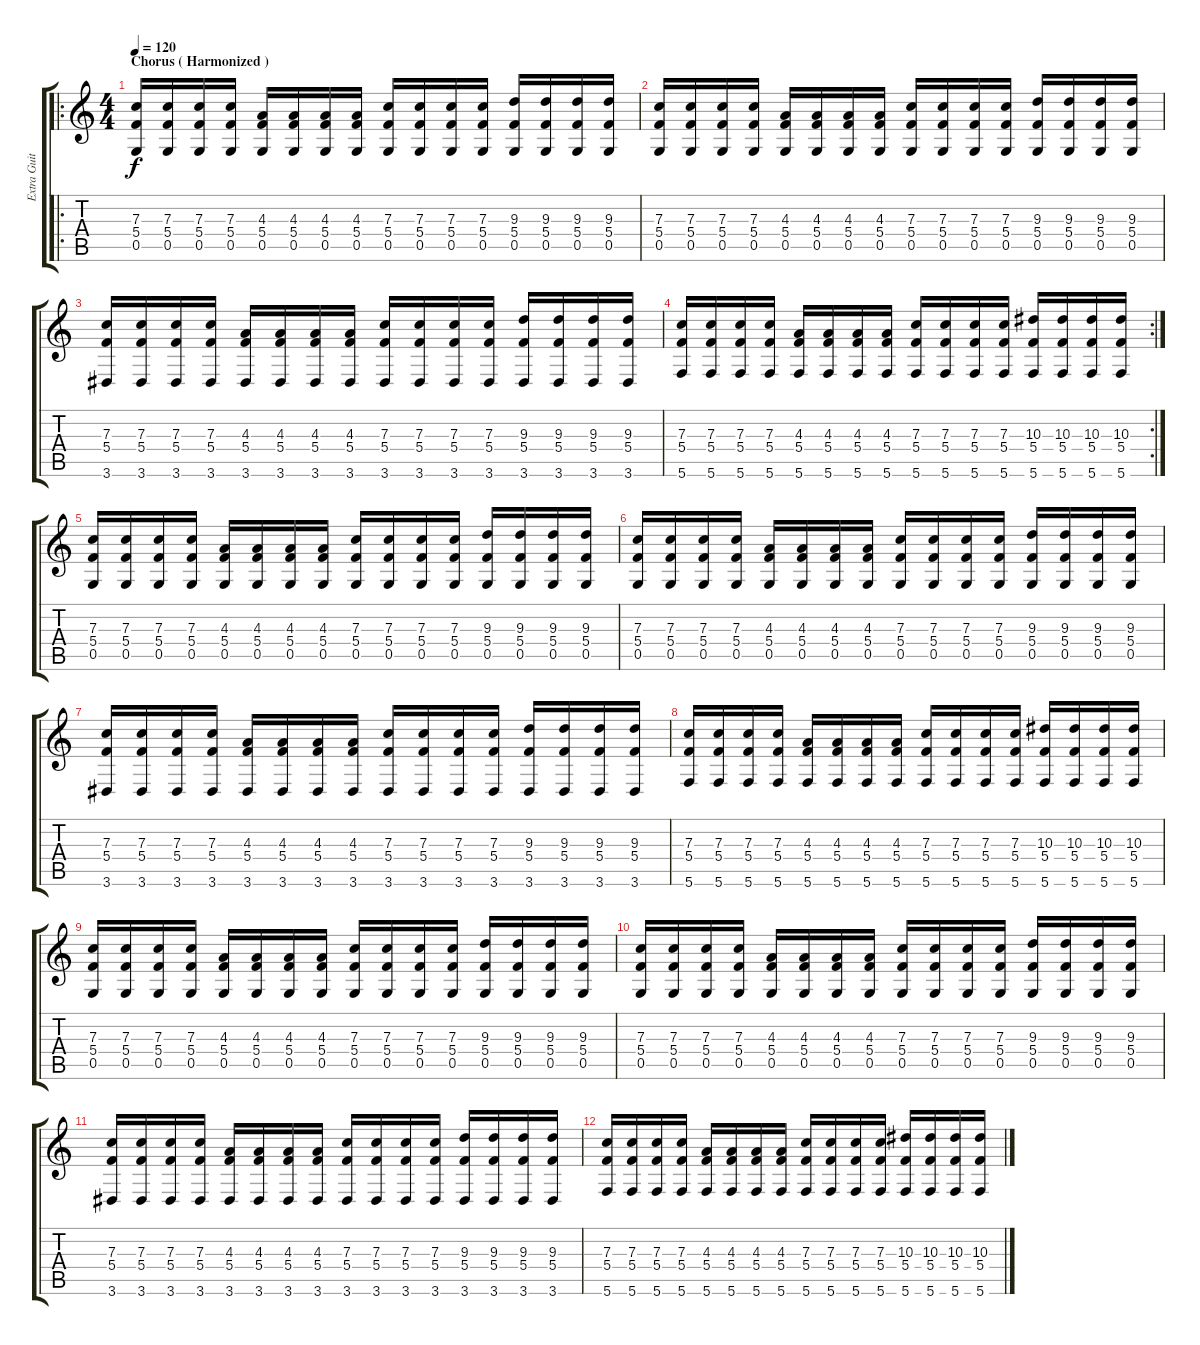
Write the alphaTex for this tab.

\track ("Extra Guitar" "Extra Guit") {instrument distortionguitar}
\staff {score tabs}
\tuning (D4 A3 F3 C3 G2 C2) {hide}
\ro
\ts (4 4)
\section ("" "Chorus ( Harmonized )")
\tempo 120
\clef g2
\ks c
(7.3 5.4 0.5).16{dy f volume 10 instrument distortionguitar} (7.3 5.4 0.5).16 (7.3 5.4 0.5).16 (7.3 5.4 0.5).16 (4.3 5.4 0.5).16 (4.3 5.4 0.5).16 (4.3 5.4 0.5).16 (4.3 5.4 0.5).16 (7.3 5.4 0.5).16 (7.3 5.4 0.5).16 (7.3 5.4 0.5).16 (7.3 5.4 0.5).16 (9.3 5.4 0.5).16 (9.3 5.4 0.5).16 (9.3 5.4 0.5).16 (9.3 5.4 0.5).16 |
(7.3 5.4 0.5).16{instrument distortionguitar} (7.3 5.4 0.5).16 (7.3 5.4 0.5).16 (7.3 5.4 0.5).16 (4.3 5.4 0.5).16 (4.3 5.4 0.5).16 (4.3 5.4 0.5).16 (4.3 5.4 0.5).16 (7.3 5.4 0.5).16 (7.3 5.4 0.5).16 (7.3 5.4 0.5).16 (7.3 5.4 0.5).16 (9.3 5.4 0.5).16 (9.3 5.4 0.5).16 (9.3 5.4 0.5).16 (9.3 5.4 0.5).16 |
(7.3 5.4 3.6).16{instrument distortionguitar} (7.3 5.4 3.6).16 (7.3 5.4 3.6).16 (7.3 5.4 3.6).16 (4.3 5.4 3.6).16 (4.3 5.4 3.6).16 (4.3 5.4 3.6).16 (4.3 5.4 3.6).16 (7.3 5.4 3.6).16 (7.3 5.4 3.6).16 (7.3 5.4 3.6).16 (7.3 5.4 3.6).16 (9.3 5.4 3.6).16 (9.3 5.4 3.6).16 (9.3 5.4 3.6).16 (9.3 5.4 3.6).16 |
\rc 2
(7.3 5.4 5.6).16{instrument distortionguitar} (7.3 5.4 5.6).16 (7.3 5.4 5.6).16 (7.3 5.4 5.6).16 (4.3 5.4 5.6).16 (4.3 5.4 5.6).16 (4.3 5.4 5.6).16 (4.3 5.4 5.6).16 (7.3 5.4 5.6).16 (7.3 5.4 5.6).16 (7.3 5.4 5.6).16 (7.3 5.4 5.6).16 (10.3 5.4 5.6).16 (10.3 5.4 5.6).16 (10.3 5.4 5.6).16 (10.3 5.4 5.6).16 |
(7.3 5.4 0.5).16{volume 8} (7.3 5.4 0.5).16 (7.3 5.4 0.5).16 (7.3 5.4 0.5).16 (4.3 5.4 0.5).16 (4.3 5.4 0.5).16 (4.3 5.4 0.5).16 (4.3 5.4 0.5).16 (7.3 5.4 0.5).16 (7.3 5.4 0.5).16 (7.3 5.4 0.5).16 (7.3 5.4 0.5).16 (9.3 5.4 0.5).16 (9.3 5.4 0.5).16 (9.3 5.4 0.5).16 (9.3 5.4 0.5).16 |
(7.3 5.4 0.5).16{instrument distortionguitar} (7.3 5.4 0.5).16 (7.3 5.4 0.5).16 (7.3 5.4 0.5).16 (4.3 5.4 0.5).16 (4.3 5.4 0.5).16 (4.3 5.4 0.5).16 (4.3 5.4 0.5).16 (7.3 5.4 0.5).16 (7.3 5.4 0.5).16 (7.3 5.4 0.5).16 (7.3 5.4 0.5).16 (9.3 5.4 0.5).16 (9.3 5.4 0.5).16 (9.3 5.4 0.5).16 (9.3 5.4 0.5).16 |
(7.3 5.4 3.6).16{instrument distortionguitar} (7.3 5.4 3.6).16 (7.3 5.4 3.6).16 (7.3 5.4 3.6).16 (4.3 5.4 3.6).16 (4.3 5.4 3.6).16 (4.3 5.4 3.6).16 (4.3 5.4 3.6).16 (7.3 5.4 3.6).16 (7.3 5.4 3.6).16 (7.3 5.4 3.6).16 (7.3 5.4 3.6).16 (9.3 5.4 3.6).16 (9.3 5.4 3.6).16 (9.3 5.4 3.6).16 (9.3 5.4 3.6).16 |
(7.3 5.4 5.6).16{instrument distortionguitar} (7.3 5.4 5.6).16 (7.3 5.4 5.6).16 (7.3 5.4 5.6).16 (4.3 5.4 5.6).16 (4.3 5.4 5.6).16 (4.3 5.4 5.6).16 (4.3 5.4 5.6).16 (7.3 5.4 5.6).16 (7.3 5.4 5.6).16 (7.3 5.4 5.6).16 (7.3 5.4 5.6).16 (10.3 5.4 5.6).16 (10.3 5.4 5.6).16 (10.3 5.4 5.6).16 (10.3 5.4 5.6).16 |
(7.3 5.4 0.5).16{volume 0} (7.3 5.4 0.5).16 (7.3 5.4 0.5).16 (7.3 5.4 0.5).16 (4.3 5.4 0.5).16 (4.3 5.4 0.5).16 (4.3 5.4 0.5).16 (4.3 5.4 0.5).16 (7.3 5.4 0.5).16 (7.3 5.4 0.5).16 (7.3 5.4 0.5).16 (7.3 5.4 0.5).16 (9.3 5.4 0.5).16 (9.3 5.4 0.5).16 (9.3 5.4 0.5).16 (9.3 5.4 0.5).16 |
(7.3 5.4 0.5).16{instrument distortionguitar} (7.3 5.4 0.5).16 (7.3 5.4 0.5).16 (7.3 5.4 0.5).16 (4.3 5.4 0.5).16 (4.3 5.4 0.5).16 (4.3 5.4 0.5).16 (4.3 5.4 0.5).16 (7.3 5.4 0.5).16 (7.3 5.4 0.5).16 (7.3 5.4 0.5).16 (7.3 5.4 0.5).16 (9.3 5.4 0.5).16 (9.3 5.4 0.5).16 (9.3 5.4 0.5).16 (9.3 5.4 0.5).16 |
(7.3 5.4 3.6).16{instrument distortionguitar} (7.3 5.4 3.6).16 (7.3 5.4 3.6).16 (7.3 5.4 3.6).16 (4.3 5.4 3.6).16 (4.3 5.4 3.6).16 (4.3 5.4 3.6).16 (4.3 5.4 3.6).16 (7.3 5.4 3.6).16 (7.3 5.4 3.6).16 (7.3 5.4 3.6).16 (7.3 5.4 3.6).16 (9.3 5.4 3.6).16 (9.3 5.4 3.6).16 (9.3 5.4 3.6).16 (9.3 5.4 3.6).16 |
(7.3 5.4 5.6).16{instrument distortionguitar} (7.3 5.4 5.6).16 (7.3 5.4 5.6).16 (7.3 5.4 5.6).16 (4.3 5.4 5.6).16 (4.3 5.4 5.6).16 (4.3 5.4 5.6).16 (4.3 5.4 5.6).16 (7.3 5.4 5.6).16 (7.3 5.4 5.6).16 (7.3 5.4 5.6).16 (7.3 5.4 5.6).16 (10.3 5.4 5.6).16 (10.3 5.4 5.6).16 (10.3 5.4 5.6).16 (10.3 5.4 5.6).16
